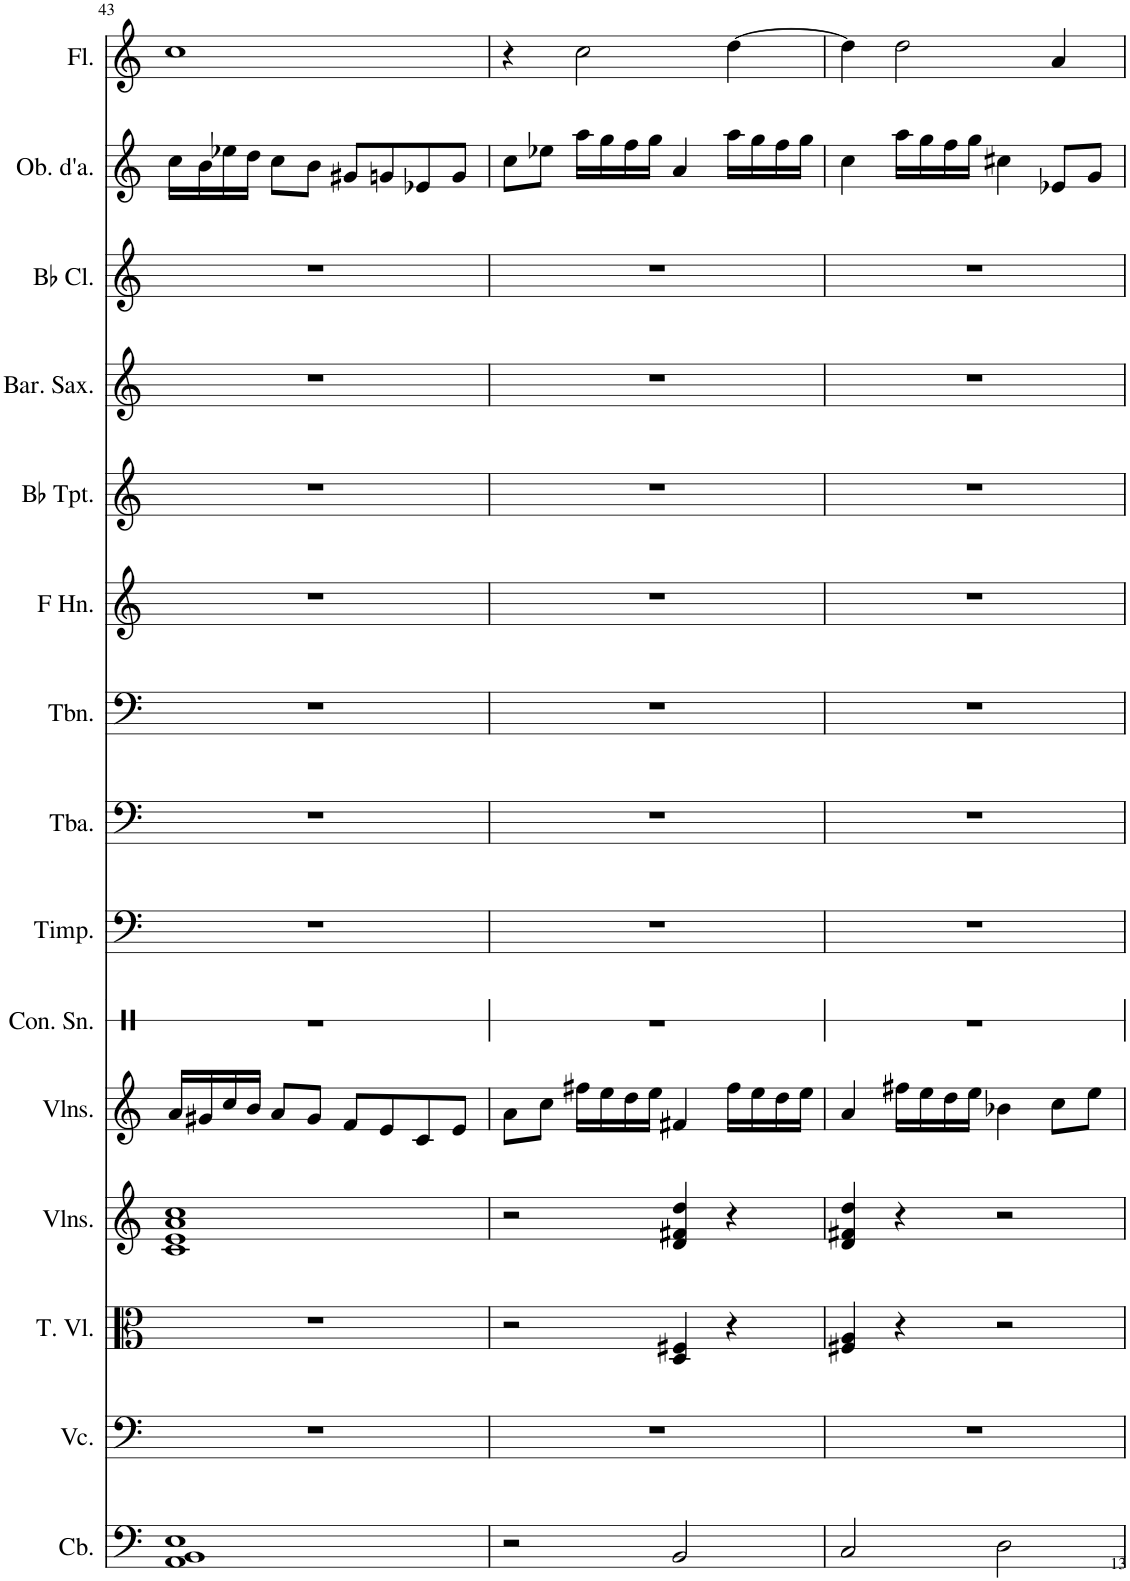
**kern	**kern	**kern	**kern	**kern	**kern	**kern	**kern	**kern	**kern	**kern	**kern	**kern	**kern	**kern
*part15	*part14	*part13	*part12	*part11	*part10	*part9	*part8	*part7	*part6	*part5	*part4	*part3	*part2	*part1
*staff15	*staff14	*staff13	*staff12	*staff11	*staff10	*staff9	*staff8	*staff7	*staff6	*staff5	*staff4	*staff3	*staff2	*staff1
*I"Contrabass, Cb.(15)	*I"Violoncello, Vcl.	*I"Tenor Viol, Vla.(13)	*I"Violins, Vl.II	*I"Violins, Vl.I(11)	*I"Concert Snare Drum, Perc.	*I"Timpani, Tp.(9)	*I"Tuba, Tuba(8)	*I"Trombone, Tb.(7)	*I"Horn in F, Hn.(6)	*I"Bb Trumpet, Tr.(5)	*I"Baritone Saxophone, B.Sax(4)	*I"Bb Clarinet, Cl.(3)	*I"Oboe d'amore, Ob.(2)	*I"Flute, Fl. (1)
*I'Cb.	*I'Vc.	*I'T. Vl.	*I'Vlns.	*I'Vlns.	*I'Con. Sn.	*I'Timp.	*I'Tba.	*I'Tbn.	*I'F Hn.	*I'Bb Tpt.	*I'Bar. Sax.	*I'Bb Cl.	*I'Ob. d'a.	*I'Fl.
!!LO:PB:g=z
*clefF4	*clefF4	*clefC3	*clefG2	*clefG2	*clefX	*clefF4	*clefF4	*clefF4	*clefG2	*clefG2	*clefG2	*clefG2	*clefG2	*clefG2
*Trd7c12	*	*	*	*	*	*	*	*	*Trd4c7	*Trd1c2	*Trd12c21	*Trd1c2	*Trd2c3	*
*k[]	*k[]	*k[]	*k[]	*k[]	*k[]	*k[]	*k[]	*k[]	*k[]	*k[]	*k[]	*k[]	*k[]	*k[]
*M4/4	*M4/4	*M4/4	*M4/4	*M4/4	*M4/4	*M4/4	*M4/4	*M4/4	*M4/4	*M4/4	*M4/4	*M4/4	*M4/4	*M4/4
=43	=43	=43	=43	=43	=43	=43	=43	=43	=43	=43	=43	=43	=43	=43
1AA 1BB 1E	1r	1r	1c 1e 1a 1cc	16a/LL	1r	1r	1r	1r	1r	1r	1r	1r	16cc\LL	1cc
.	.	.	.	16g#X/	.	.	.	.	.	.	.	.	16b\	.
.	.	.	.	16cc/	.	.	.	.	.	.	.	.	16ee-X\	.
.	.	.	.	16b/JJ	.	.	.	.	.	.	.	.	16dd\JJ	.
.	.	.	.	8a/L	.	.	.	.	.	.	.	.	8cc\L	.
.	.	.	.	8g#/J	.	.	.	.	.	.	.	.	8b\J	.
.	.	.	.	8f/L	.	.	.	.	.	.	.	.	8g#X/L	.
.	.	.	.	8e/	.	.	.	.	.	.	.	.	8gn/	.
.	.	.	.	8c/	.	.	.	.	.	.	.	.	8e-X/	.
.	.	.	.	8e/J	.	.	.	.	.	.	.	.	8g/J	.
=44	=44	=44	=44	=44	=44	=44	=44	=44	=44	=44	=44	=44	=44	=44
2r	1r	2r	2r	8a\L	1r	1r	1r	1r	1r	1r	1r	1r	8cc\L	4r
.	.	.	.	8cc\J	.	.	.	.	.	.	.	.	8ee-X\J	.
.	.	.	.	16ff#X\LL	.	.	.	.	.	.	.	.	16aa\LL	2cc\
.	.	.	.	16ee\	.	.	.	.	.	.	.	.	16gg\	.
.	.	.	.	16dd\	.	.	.	.	.	.	.	.	16ff\	.
.	.	.	.	16ee\JJ	.	.	.	.	.	.	.	.	16gg\JJ	.
2BB/	.	4D/ 4F#X/	4d/ 4f#X/ 4dd/	4f#X/	.	.	.	.	.	.	.	.	4a/	.
.	.	4r	4r	16ff#\LL	.	.	.	.	.	.	.	.	16aa\LL	[4dd\
.	.	.	.	16ee\	.	.	.	.	.	.	.	.	16gg\	.
.	.	.	.	16dd\	.	.	.	.	.	.	.	.	16ff\	.
.	.	.	.	16ee\JJ	.	.	.	.	.	.	.	.	16gg\JJ	.
=45	=45	=45	=45	=45	=45	=45	=45	=45	=45	=45	=45	=45	=45	=45
2C/	1r	4F#X/ 4A/	4d/ 4f#X/ 4dd/	4a/	1r	1r	1r	1r	1r	1r	1r	1r	4cc\	4dd\]
.	.	4r	4r	16ff#X\LL	.	.	.	.	.	.	.	.	16aa\LL	2dd\
.	.	.	.	16ee\	.	.	.	.	.	.	.	.	16gg\	.
.	.	.	.	16dd\	.	.	.	.	.	.	.	.	16ff\	.
.	.	.	.	16ee\JJ	.	.	.	.	.	.	.	.	16gg\JJ	.
2D\	.	2r	2r	4b-X\	.	.	.	.	.	.	.	.	4cc#X\	.
.	.	.	.	8cc\L	.	.	.	.	.	.	.	.	8e-X/L	4a/
.	.	.	.	8ee\J	.	.	.	.	.	.	.	.	8g/J	.
=	=	=	=	=	=	=	=	=	=	=	=	=	=	=
*-	*-	*-	*-	*-	*-	*-	*-	*-	*-	*-	*-	*-	*-	*-
